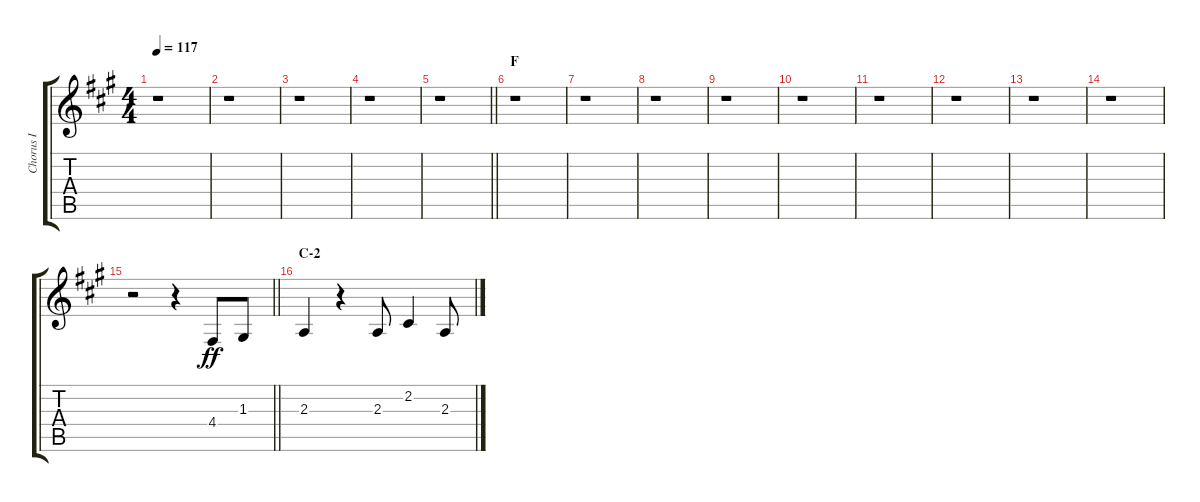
\track ("Chorus I" "Chorus I") {instrument voiceoohs}
\staff {score tabs}
\tuning (E4 B3 G3 D3 A2 E2) {hide}
\ts (4 4)
\tempo 117
\clef g2
\ks a
r.1{dy ff} |
r.1 |
r.1 |
r.1 |
\barLineRight lightlight
r.1 |
\section ("" "F")
r.1 |
r.1 |
r.1 |
r.1 |
r.1 |
r.1 |
r.1 |
r.1 |
r.1 |
\barLineRight lightlight
r.2 r.4 4.4.8 1.3.8 |
\section ("" "C-2")
2.3.4 r.4 2.3.8 2.2.4 2.3.8
